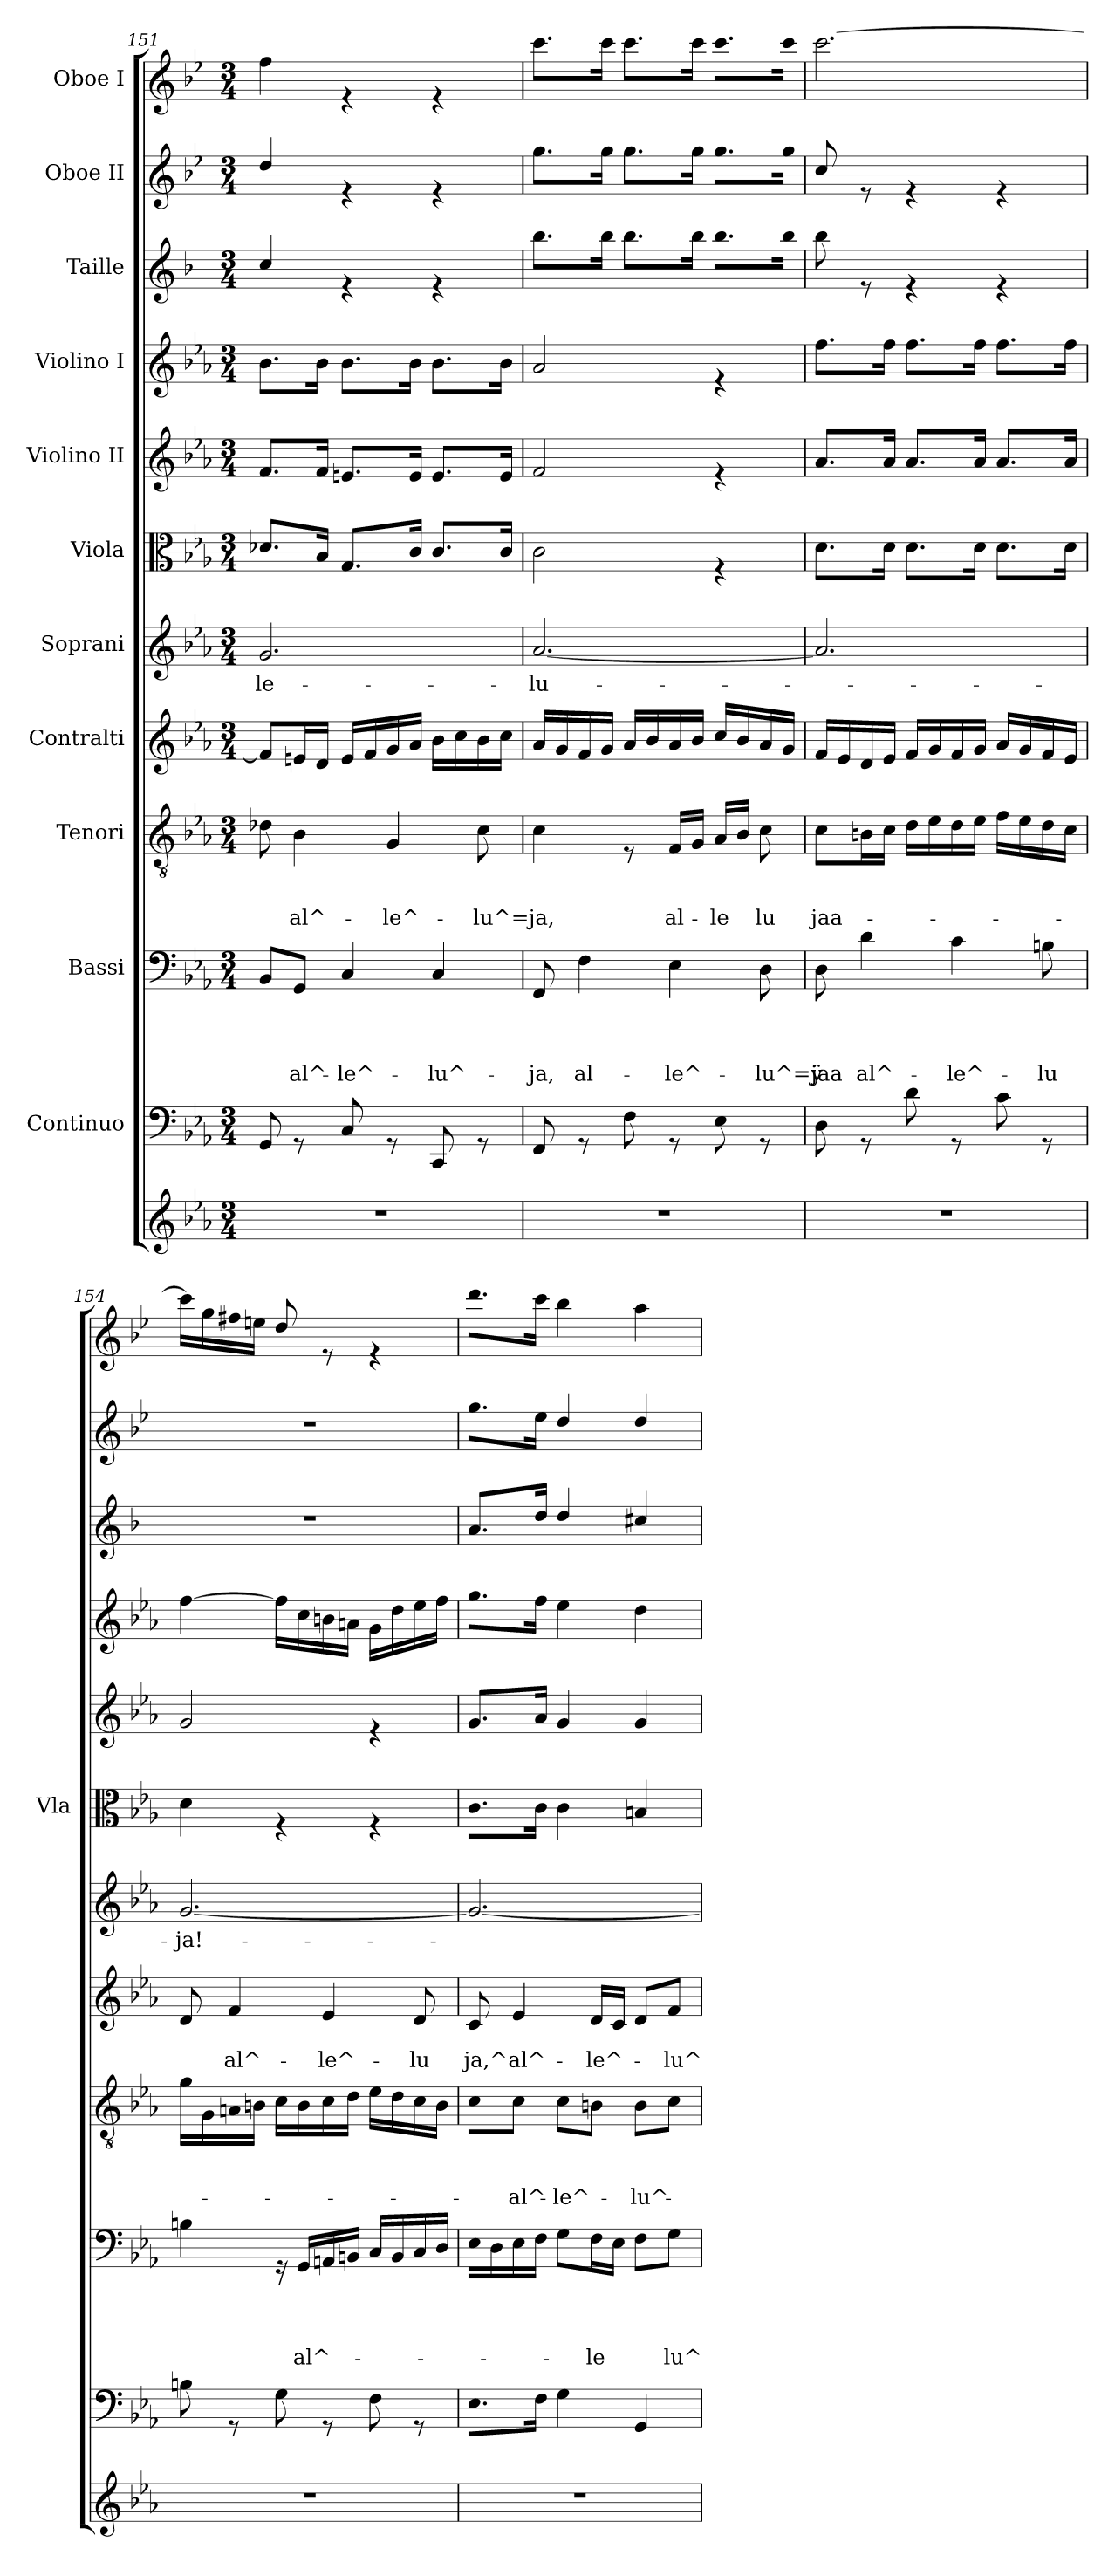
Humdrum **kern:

**kern	**kern	**kern	**text	**text	**text	**text	**kern	**text	**text	**text	**kern	**text	**text	**kern	**text	**kern	**kern	**kern	**kern	**kern	**kern
*part12	*part11	*part10	*part10	*part10	*part10	*part10	*part9	*part9	*part9	*part9	*part8	*part8	*part8	*part7	*part7	*part6	*part5	*part4	*part3	*part2	*part1
*staff12	*staff11	*staff10	*staff10	*staff10	*staff10	*staff10	*staff9	*staff9	*staff9	*staff9	*staff8	*staff8	*staff8	*staff7	*staff7	*staff6	*staff5	*staff4	*staff3	*staff2	*staff1
*	*I"Continuo	*I"Bassi	*	*	*	*	*I"Tenori	*	*	*	*I"Contralti	*	*	*I"Soprani	*	*I"Viola	*I"Violino II	*I"Violino I	*I"Taille	*I"Oboe II	*I"Oboe I
*	*	*	*	*	*	*	*	*	*	*	*	*	*	*	*	*I'Vla	*	*	*	*	*
!!LO:PB:g=z
*clefG2	*clefF4	*clefF4	*	*	*	*	*clefGv2	*	*	*	*clefG2	*	*	*clefG2	*	*clefC3	*clefG2	*clefG2	*clefG2	*clefG2	*clefG2
*	*	*	*	*	*	*	*	*	*	*	*	*	*	*	*	*	*	*	*ITrd4c7	*ITrd4c7	*ITrd4c7
*k[b-e-a-]	*k[b-e-a-]	*k[b-e-a-]	*	*	*	*	*k[b-e-a-]	*	*	*	*k[b-e-a-]	*	*	*k[b-e-a-]	*	*k[b-e-a-]	*k[b-e-a-]	*k[b-e-a-]	*k[b-e-]	*k[b-e-a-]	*k[b-e-a-]
*E-:	*E-:	*E-:	*	*	*	*	*E-:	*	*	*	*E-:	*	*	*E-:	*	*E-:	*E-:	*E-:	*B-:	*E-:	*E-:
*M3/4	*M3/4	*M3/4	*	*	*	*	*M3/4	*	*	*	*M3/4	*	*	*M3/4	*	*M3/4	*M3/4	*M3/4	*M3/4	*M3/4	*M3/4
=151	=151	=151	=151	=151	=151	=151	=151	=151	=151	=151	=151	=151	=151	=151	=151	=151	=151	=151	=151	=151	=151
!	!	!	!	!	!	!	!	!	!	!	!	!	!	!	!LO:LY:b	!	!	!	!	!	!
2.r	8GG/	8BB-/L	.	.	.	.	8d-X\	.	.	.	8f/L]	.	.	2.g/	-le-	8.d-X/L	8.f/L	8.b-\L	4f/	4g/	4b-\
!	!	!	!	!	!	!LO:LY:b	!	!	!	!LO:LY:b	!	!	!	!	!	!	!	!	!	!	!
.	8rGG	8GG/J	.	.	.	al^-	4B-\	.	.	al^-	16en/L	.	.	.	.	.	.	.	.	.	.
.	.	.	.	.	.	.	.	.	.	.	16d/JJ	.	.	.	.	16B-/Jk	16f/Jk	16b-\Jk	.	.	.
!	!	!	!	!	!	!LO:LY:b	!	!	!	!	!	!	!	!	!	!	!	!	!	!	!
.	8C/	4C/	.	.	.	-le^-	.	.	.	.	16e/LL	.	.	.	.	8.G/L	8.en/L	8.b-\L	4re	4re	4re
.	.	.	.	.	.	.	.	.	.	.	16f/	.	.	.	.	.	.	.	.	.	.
!	!	!	!	!	!	!	!	!	!	!LO:LY:b	!	!	!	!	!	!	!	!	!	!	!
.	8rGG	.	.	.	.	.	4G/	.	.	-le^-	16g/	.	.	.	.	.	.	.	.	.	.
.	.	.	.	.	.	.	.	.	.	.	16a-/JJ	.	.	.	.	16c/Jk	16e/Jk	16b-\Jk	.	.	.
!	!	!	!	!	!	!LO:LY:b	!	!	!	!	!	!	!	!	!	!	!	!	!	!	!
.	8CC/	4C/	.	.	.	-lu^-	.	.	.	.	16b-\LL	.	.	.	.	8.c/L	8.e/L	8.b-\L	4re	4re	4re
.	.	.	.	.	.	.	.	.	.	.	16cc\	.	.	.	.	.	.	.	.	.	.
!	!	!	!	!	!	!	!	!	!	!LO:LY:b	!	!	!	!	!	!	!	!	!	!	!
.	8rGG	.	.	.	.	.	8c\	.	.	-lu^=	16b-\	.	.	.	.	.	.	.	.	.	.
.	.	.	.	.	.	.	.	.	.	.	16cc\JJ	.	.	.	.	16c/Jk	16e/Jk	16b-\Jk	.	.	.
=152	=152	=152	=152	=152	=152	=152	=152	=152	=152	=152	=152	=152	=152	=152	=152	=152	=152	=152	=152	=152	=152
!	!	!	!	!	!	!LO:LY:b	!	!	!	!LO:LY:b	!	!	!	!	!LO:LY:b	!	!	!	!	!	!
2.r	8FF/	8FF/	.	.	.	-ja,	4c\	.	.	ja,	16a-/LL	.	.	[<2.a-/	-lu-	2c\	2f/	2a-/	8.ee-\L	8.cc\L	8.ff\L
.	.	.	.	.	.	.	.	.	.	.	16g/	.	.	.	.	.	.	.	.	.	.
!	!	!	!	!	!	!LO:LY:b	!	!	!	!	!	!	!	!	!	!	!	!	!	!	!
.	8rGG	4F\	.	.	.	al-	.	.	.	.	16f/	.	.	.	.	.	.	.	.	.	.
.	.	.	.	.	.	.	.	.	.	.	16g/JJ	.	.	.	.	.	.	.	16ee-\Jk	16cc\Jk	16ff\Jk
.	8F\	.	.	.	.	.	8rE	.	.	.	16a-/LL	.	.	.	.	.	.	.	8.ee-\L	8.cc\L	8.ff\L
.	.	.	.	.	.	.	.	.	.	.	16b-/	.	.	.	.	.	.	.	.	.	.
!	!	!	!	!	!	!LO:LY:b	!	!	!	!LO:LY:b	!	!	!	!	!	!	!	!	!	!	!
.	8rGG	4E-\	.	.	.	-le^-	16F/LL	.	.	al-	16a-/	.	.	.	.	.	.	.	.	.	.
.	.	.	.	.	.	.	16G/JJ	.	.	.	16b-/JJ	.	.	.	.	.	.	.	16ee-\Jk	16cc\Jk	16ff\Jk
!	!	!	!	!	!	!	!	!	!	!LO:LY:b	!	!	!	!	!	!	!	!	!	!	!
.	8E-\	.	.	.	.	.	16A-/LL	.	.	-le	16cc/LL	.	.	.	.	4rF	4re	4re	8.ee-\L	8.cc\L	8.ff\L
.	.	.	.	.	.	.	16B-/JJ	.	.	.	16b-/	.	.	.	.	.	.	.	.	.	.
!	!	!	!	!	!	!LO:LY:b	!	!	!	!LO:LY:b	!	!	!	!	!	!	!	!	!	!	!
.	8rGG	8D\	.	.	.	-lu^=ÿ	8c\	.	.	lu	16a-/	.	.	.	.	.	.	.	.	.	.
.	.	.	.	.	.	.	.	.	.	.	16g/JJ	.	.	.	.	.	.	.	16ee-\Jk	16cc\Jk	16ff\Jk
=153	=153	=153	=153	=153	=153	=153	=153	=153	=153	=153	=153	=153	=153	=153	=153	=153	=153	=153	=153	=153	=153
!	!	!	!	!	!	!LO:LY:b	!	!	!	!LO:LY:b	!	!	!	!	!	!	!	!	!	!	!
2.r	8D\	8D\	.	.	.	jaa	8c\L	.	.	jaa-	16f/LL	.	.	2.a-/]	.	8.d\L	8.a-/L	8.ff\L	8ee-\	8f/	[2.ff\
.	.	.	.	.	.	.	.	.	.	.	16e-/	.	.	.	.	.	.	.	.	.	.
!	!	!	!	!	!	!LO:LY:b	!	!	!	!	!	!	!	!	!	!	!	!	!	!	!
.	8rGG	4d\	.	.	.	al^-	16Bn\L	.	.	.	16d/	.	.	.	.	.	.	.	8re	8re	.
.	.	.	.	.	.	.	16c\JJ	.	.	.	16e-/JJ	.	.	.	.	16d\Jk	16a-/Jk	16ff\Jk	.	.	.
.	8d\	.	.	.	.	.	16d\LL	.	.	.	16f/LL	.	.	.	.	8.d\L	8.a-/L	8.ff\L	4re	4re	.
.	.	.	.	.	.	.	16e-\	.	.	.	16g/	.	.	.	.	.	.	.	.	.	.
!	!	!	!	!	!	!LO:LY:b	!	!	!	!	!	!	!	!	!	!	!	!	!	!	!
.	8rGG	4c\	.	.	.	-le^-	16d\	.	.	.	16f/	.	.	.	.	.	.	.	.	.	.
.	.	.	.	.	.	.	16e-\JJ	.	.	.	16g/JJ	.	.	.	.	16d\Jk	16a-/Jk	16ff\Jk	.	.	.
.	8c\	.	.	.	.	.	16f\LL	.	.	.	16a-/LL	.	.	.	.	8.d\L	8.a-/L	8.ff\L	4re	4re	.
.	.	.	.	.	.	.	16e-\	.	.	.	16g/	.	.	.	.	.	.	.	.	.	.
!	!	!	!	!	!	!LO:LY:b	!	!	!	!	!	!	!	!	!	!	!	!	!	!	!
.	8rGG	8Bn\	.	.	.	-lu	16d\	.	.	.	16f/	.	.	.	.	.	.	.	.	.	.
.	.	.	.	.	.	.	16c\JJ	.	.	.	16e-/JJ	.	.	.	.	16d\Jk	16a-/Jk	16ff\Jk	.	.	.
=154	=154	=154	=154	=154	=154	=154	=154	=154	=154	=154	=154	=154	=154	=154	=154	=154	=154	=154	=154	=154	=154
!	!	!	!	!	!	!	!	!	!	!	!	!	!	!	!LO:LY:b	!	!	!	!	!	!
2.r	8Bn\	4Bn\	.	.	.	.	16g\LL	.	.	.	8d/	.	.	[<2.g/	-ja!-	4d\	2g/	[4ff\	2.r	2.r	16ff\LL]
.	.	.	.	.	.	.	16G\	.	.	.	.	.	.	.	.	.	.	.	.	.	16cc\
!	!	!	!	!	!	!	!	!	!	!	!	!	!LO:LY:b	!	!	!	!	!	!	!	!
.	8rGG	.	.	.	.	.	16An\	.	.	.	4f/	.	-al^-	.	.	.	.	.	.	.	16bn\
.	.	.	.	.	.	.	16Bn\JJ	.	.	.	.	.	.	.	.	.	.	.	.	.	16an\JJ
.	8G\	16rFF	.	.	.	.	16c\LL	.	.	.	.	.	.	.	.	4rF	.	16ff\LL]	.	.	8g/
!	!	!	!	!	!	!LO:LY:b	!	!	!	!	!	!	!	!	!	!	!	!	!	!	!
.	.	16GG/LL	.	.	.	al^-	16B\	.	.	.	.	.	.	.	.	.	.	16cc\	.	.	.
!	!	!	!	!	!	!	!	!	!	!	!	!	!LO:LY:b	!	!	!	!	!	!	!	!
.	8rGG	16AAn/	.	.	.	.	16c\	.	.	.	4e-/	.	-le^-	.	.	.	.	16bn\	.	.	8re
.	.	16BBn/JJ	.	.	.	.	16d\JJ	.	.	.	.	.	.	.	.	.	.	16an\JJ	.	.	.
.	8F\	16C/LL	.	.	.	.	16e-\LL	.	.	.	.	.	.	.	.	4rF	4re	16g\LL	.	.	4re
.	.	16BB/	.	.	.	.	16d\	.	.	.	.	.	.	.	.	.	.	16dd\	.	.	.
!	!	!	!	!	!	!	!	!	!	!	!	!	!LO:LY:b	!	!	!	!	!	!	!	!
.	8rGG	16C/	.	.	.	.	16c\	.	.	.	8d/	.	-lu	.	.	.	.	16ee-\	.	.	.
.	.	16D/JJ	.	.	.	.	16B\JJ	.	.	.	.	.	.	.	.	.	.	16ff\JJ	.	.	.
!!LO:LB:g=z
=155	=155	=155	=155	=155	=155	=155	=155	=155	=155	=155	=155	=155	=155	=155	=155	=155	=155	=155	=155	=155	=155
!	!	!	!	!	!	!	!	!	!	!	!	!	!LO:LY:b	!	!	!	!	!	!	!	!
2.r	8.E-\L	16E-\LL	.	.	.	.	8c\L	.	.	.	8c/	.	ja,^	2.g/_	.	8.c\L	8.g/L	8.gg\L	8.d/L	8.cc\L	8.gg\L
.	.	16D\	.	.	.	.	.	.	.	.	.	.	.	.	.	.	.	.	.	.	.
!	!	!	!	!	!	!	!	!	!	!LO:LY:b	!	!	!LO:LY:b	!	!	!	!	!	!	!	!
.	.	16E-\	.	.	.	.	8c\J	.	.	-al^-	4e-/	.	al^-	.	.	.	.	.	.	.	.
.	16F\Jk	16F\JJ	.	.	.	.	.	.	.	.	.	.	.	.	.	16c\Jk	16a-/Jk	16ff\Jk	16g/Jk	16a-\Jk	16ff\Jk
!	!	!	!	!	!	!	!	!	!	!LO:LY:b	!	!	!	!	!	!	!	!	!	!	!
.	4G\	8G\L	.	.	.	.	8c\L	.	.	-le^-	.	.	.	.	.	4c\	4g/	4ee-\	4g/	4g/	4ee-\
!	!	!	!	!	!	!LO:LY:b	!	!	!	!	!	!	!LO:LY:b	!	!	!	!	!	!	!	!
.	.	16F\L	.	.	.	-le	8Bn\J	.	.	.	16d/LL	.	-le^-	.	.	.	.	.	.	.	.
.	.	16E-\JJ	.	.	.	.	.	.	.	.	16c/JJ	.	.	.	.	.	.	.	.	.	.
!	!	!	!	!	!	!	!	!	!	!LO:LY:b	!	!	!	!	!	!	!	!	!	!	!
.	4GG/	8F\L	.	.	.	.	8B\L	.	.	-lu^-	8d/L	.	.	.	.	4Bn/	4g/	4dd\	4f#X/	4g/	4dd\
!	!	!	!	!	!	!LO:LY:b	!	!	!	!	!	!	!LO:LY:b	!	!	!	!	!	!	!	!
.	.	8G\J	.	.	.	lu^-	8c\J	.	.	.	8f/J	.	-lu^-	.	.	.	.	.	.	.	.
=	=	=	=	=	=	=	=	=	=	=	=	=	=	=	=	=	=	=	=	=	=
*-	*-	*-	*-	*-	*-	*-	*-	*-	*-	*-	*-	*-	*-	*-	*-	*-	*-	*-	*-	*-	*-
